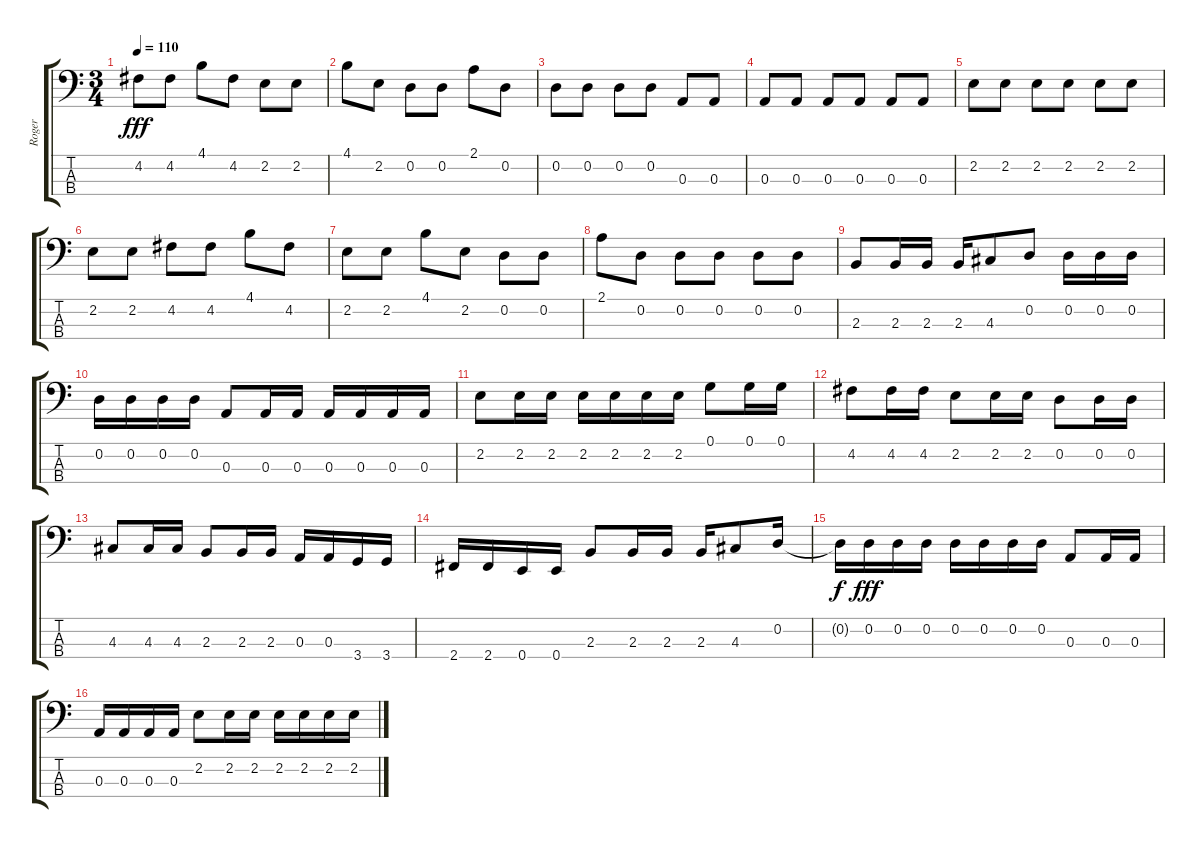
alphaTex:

\track ("Roger" "Roger") {instrument electricbassfinger}
\staff {score tabs}
\tuning (G2 D2 A1 E1) {hide}
\ts (3 4)
\tempo 110
\clef f4
\ks c
4.2.8{dy fff} 4.2.8 4.1.8 4.2.8 2.2.8 2.2.8 |
4.1.8 2.2.8 0.2.8 0.2.8 2.1.8 0.2.8 |
0.2.8 0.2.8 0.2.8 0.2.8 0.3.8 0.3.8 |
0.3.8 0.3.8 0.3.8 0.3.8 0.3.8 0.3.8 |
2.2.8 2.2.8 2.2.8 2.2.8 2.2.8 2.2.8 |
2.2.8 2.2.8 4.2.8 4.2.8 4.1.8 4.2.8 |
2.2.8 2.2.8 4.1.8 2.2.8 0.2.8 0.2.8 |
2.1.8 0.2.8 0.2.8 0.2.8 0.2.8 0.2.8 |
2.3.8 2.3.16 2.3.16 2.3.16 4.3.8 0.2.8 0.2.16 0.2.16 0.2.16 |
0.2.16 0.2.16 0.2.16 0.2.16 0.3.8 0.3.16 0.3.16 0.3.16 0.3.16 0.3.16 0.3.16 |
2.2.8 2.2.16 2.2.16 2.2.16 2.2.16 2.2.16 2.2.16 0.1.8 0.1.16 0.1.16 |
4.2.8 4.2.16 4.2.16 2.2.8 2.2.16 2.2.16 0.2.8 0.2.16 0.2.16 |
4.3.8 4.3.16 4.3.16 2.3.8 2.3.16 2.3.16 0.3.16 0.3.16 3.4.16 3.4.16 |
2.4.16 2.4.16 0.4.16 0.4.16 2.3.8 2.3.16 2.3.16 2.3.16 4.3.8 0.2.16 |
0.2{t}.16{dy f} 0.2.16{dy fff} 0.2.16 0.2.16 0.2.16 0.2.16 0.2.16 0.2.16 0.3.8 0.3.16 0.3.16 |
0.3.16 0.3.16 0.3.16 0.3.16 2.2.8 2.2.16 2.2.16 2.2.16 2.2.16 2.2.16 2.2.16
